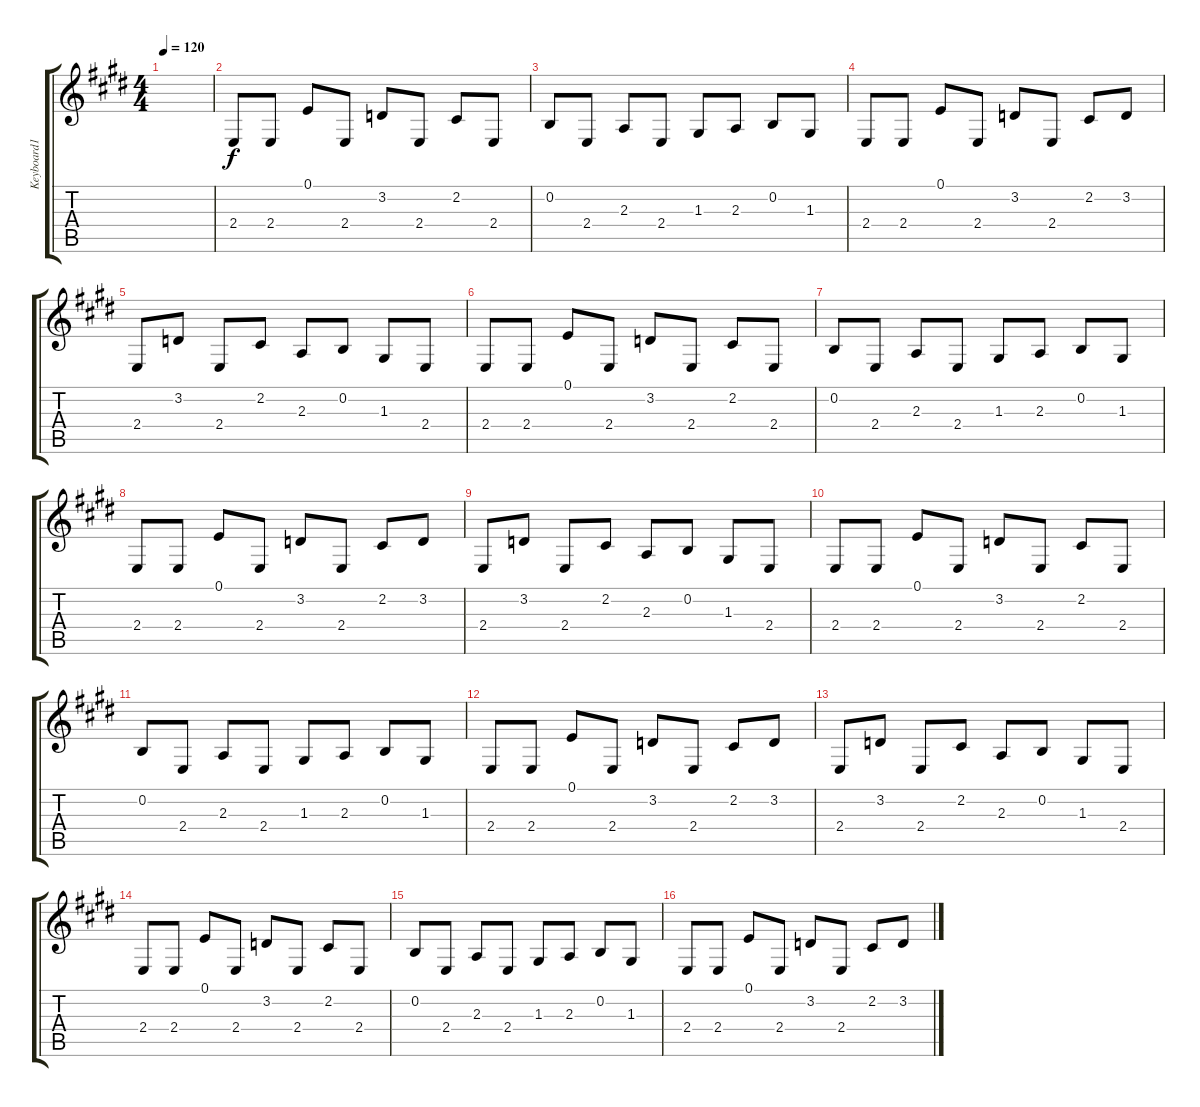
\track ("Keyboard1" "Keyboard1") {instrument lead2sawtooth}
\staff {score tabs}
\tuning (E4 B3 G3 D3 A2 E2) {hide}
\ts (4 4)
\tempo 120
\clef g2
\ks e
|
2.4.8 2.4.8 0.1.8 2.4.8 3.2.8 2.4.8 2.2.8 2.4.8 |
0.2.8 2.4.8 2.3.8 2.4.8 1.3.8 2.3.8 0.2.8 1.3.8 |
2.4.8 2.4.8 0.1.8 2.4.8 3.2.8 2.4.8 2.2.8 3.2.8 |
2.4.8 3.2.8 2.4.8 2.2.8 2.3.8 0.2.8 1.3.8 2.4.8 |
2.4.8 2.4.8 0.1.8 2.4.8 3.2.8 2.4.8 2.2.8 2.4.8 |
0.2.8 2.4.8 2.3.8 2.4.8 1.3.8 2.3.8 0.2.8 1.3.8 |
2.4.8 2.4.8 0.1.8 2.4.8 3.2.8 2.4.8 2.2.8 3.2.8 |
2.4.8 3.2.8 2.4.8 2.2.8 2.3.8 0.2.8 1.3.8 2.4.8 |
2.4.8 2.4.8 0.1.8 2.4.8 3.2.8 2.4.8 2.2.8 2.4.8 |
0.2.8 2.4.8 2.3.8 2.4.8 1.3.8 2.3.8 0.2.8 1.3.8 |
2.4.8 2.4.8 0.1.8 2.4.8 3.2.8 2.4.8 2.2.8 3.2.8 |
2.4.8 3.2.8 2.4.8 2.2.8 2.3.8 0.2.8 1.3.8 2.4.8 |
2.4.8 2.4.8 0.1.8 2.4.8 3.2.8 2.4.8 2.2.8 2.4.8 |
0.2.8 2.4.8 2.3.8 2.4.8 1.3.8 2.3.8 0.2.8 1.3.8 |
2.4.8 2.4.8 0.1.8 2.4.8 3.2.8 2.4.8 2.2.8 3.2.8
